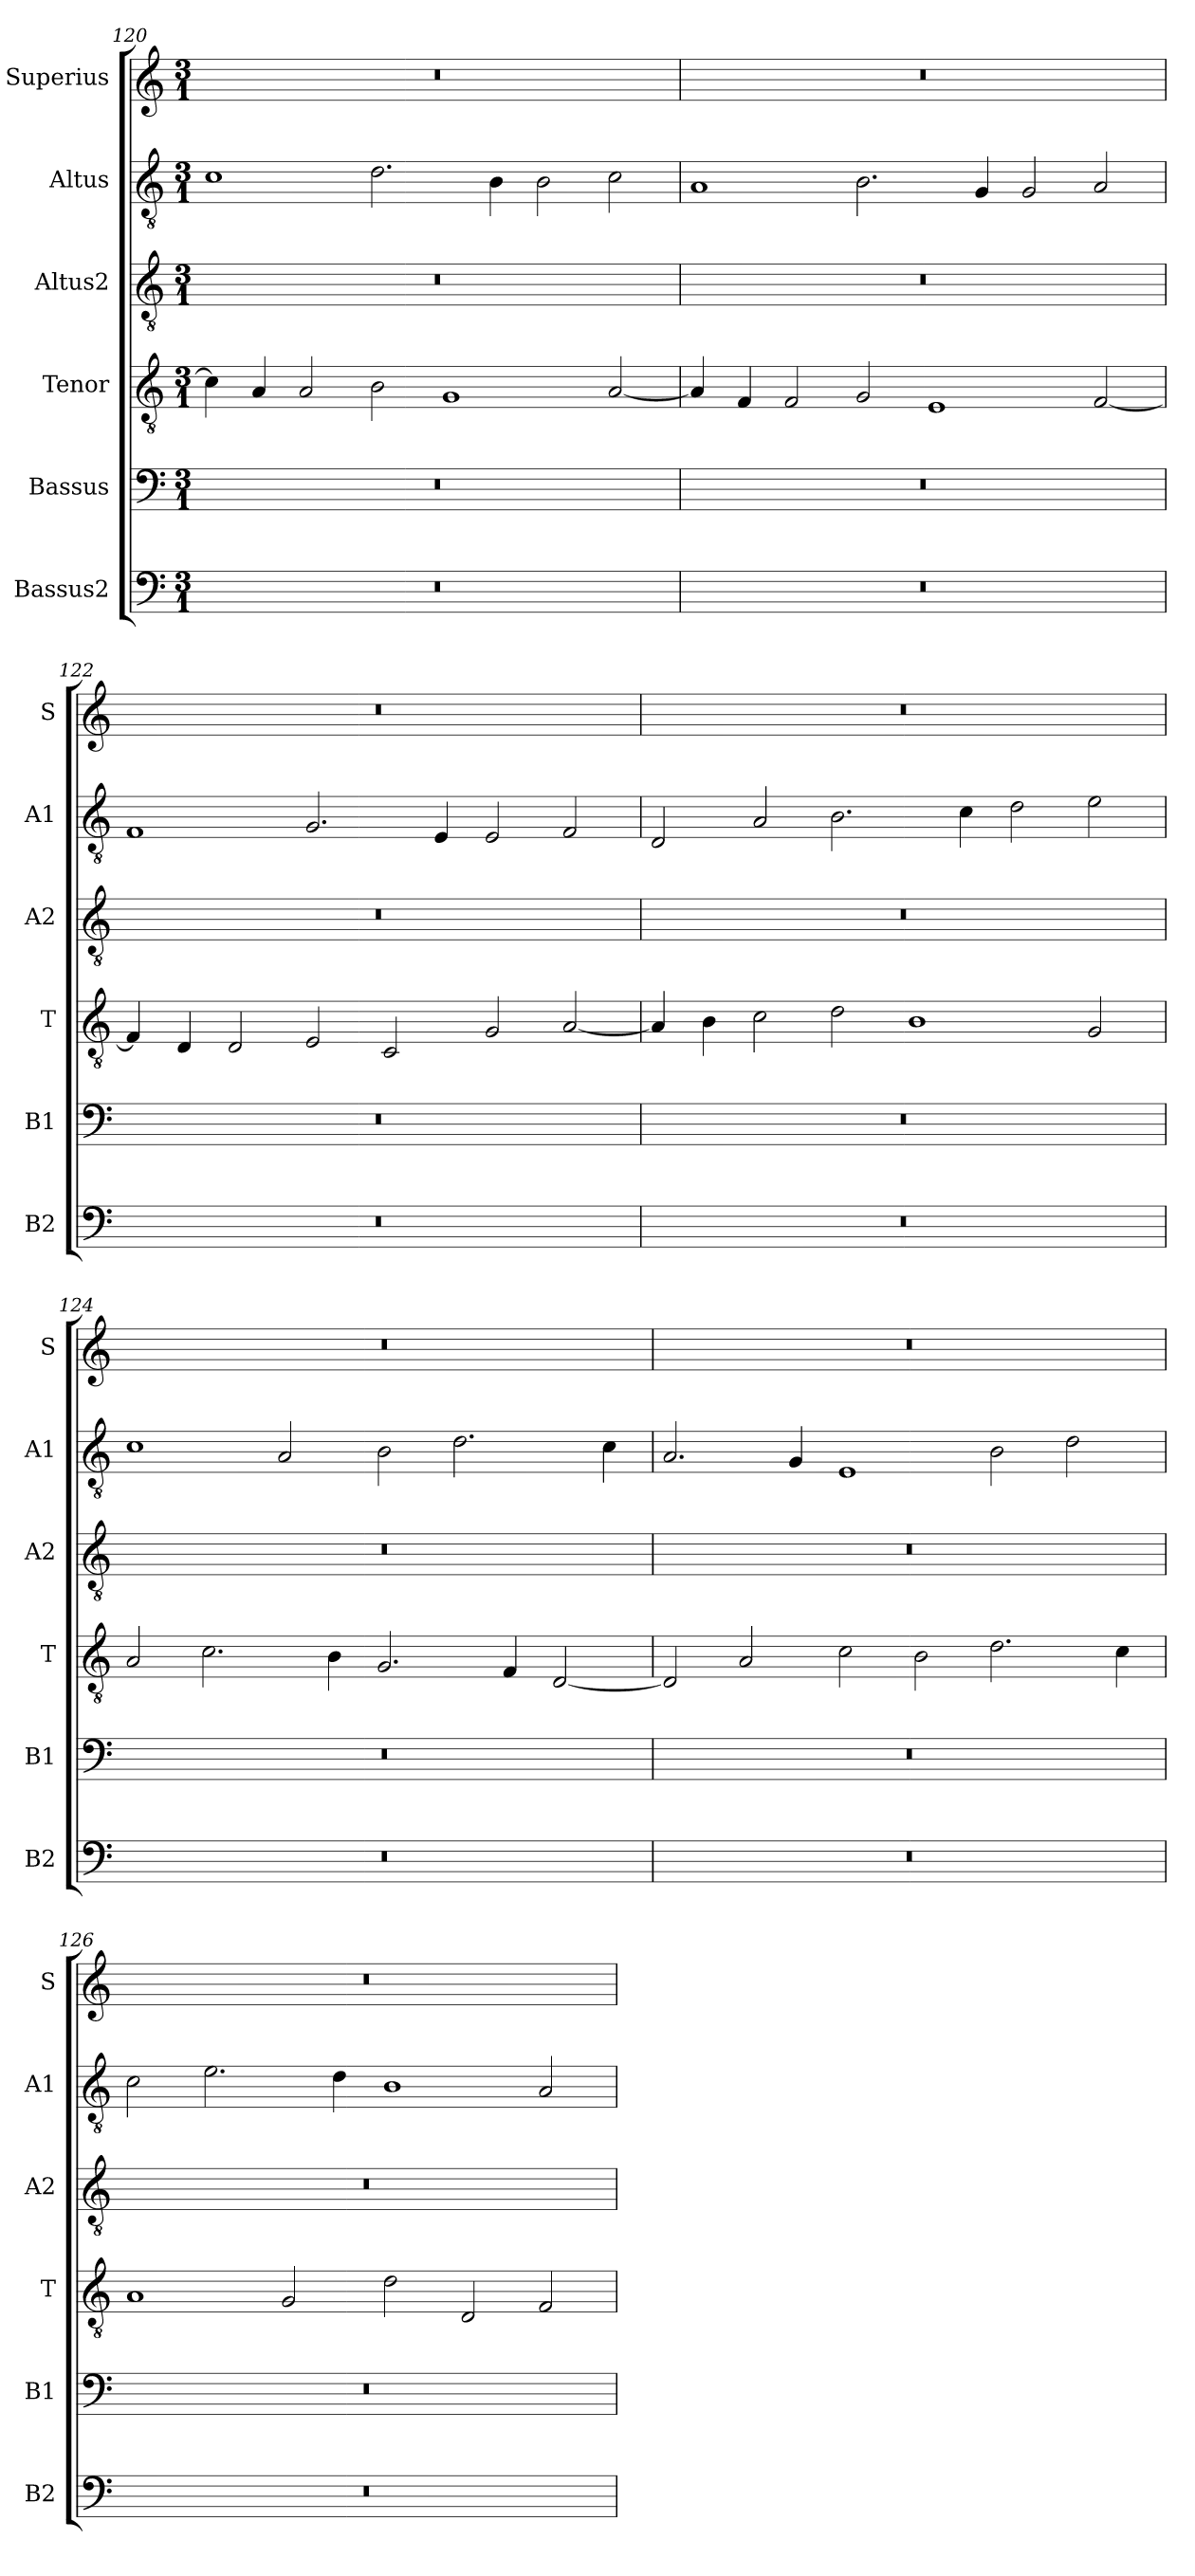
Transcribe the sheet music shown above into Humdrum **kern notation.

**kern	**kern	**kern	**kern	**kern	**kern
*part6	*part5	*part4	*part3	*part2	*part1
*staff6	*staff5	*staff4	*staff3	*staff2	*staff1
*I"Bassus2	*I"Bassus	*I"Tenor	*I"Altus2	*I"Altus	*I"Superius
*I'B2	*I'B1	*I'T	*I'A2	*I'A1	*I'S
*clefF4	*clefF4	*clefGv2	*clefGv2	*clefGv2	*clefG2
*k[]	*k[]	*k[]	*k[]	*k[]	*k[]
*M3/1	*M3/1	*M3/1	*M3/1	*M3/1	*M3/1
=120	=120	=120	=120	=120	=120
0.r	0.r	4c\]	0.r	1c	0.r
.	.	4A/	.	.	.
.	.	2A/	.	.	.
.	.	2B\	.	2.d\	.
.	.	1G	.	.	.
.	.	.	.	4B\	.
.	.	.	.	2B\	.
.	.	[2A/	.	2c\	.
=121	=121	=121	=121	=121	=121
0.r	0.r	4A/]	0.r	1A	0.r
.	.	4F/	.	.	.
.	.	2F/	.	.	.
.	.	2G/	.	2.B\	.
.	.	1E	.	.	.
.	.	.	.	4G/	.
.	.	.	.	2G/	.
.	.	[2F/	.	2A/	.
=122	=122	=122	=122	=122	=122
0.r	0.r	4F/]	0.r	1F	0.r
.	.	4D/	.	.	.
.	.	2D/	.	.	.
.	.	2E/	.	2.G/	.
.	.	2C/	.	.	.
.	.	.	.	4E/	.
.	.	2G/	.	2E/	.
.	.	[2A/	.	2F/	.
=123	=123	=123	=123	=123	=123
0.r	0.r	4A/]	0.r	2D/	0.r
.	.	4B\	.	.	.
.	.	2c\	.	2A/	.
.	.	2d\	.	2.B\	.
.	.	1B	.	.	.
.	.	.	.	4c\	.
.	.	.	.	2d\	.
.	.	2G/	.	2e\	.
=124	=124	=124	=124	=124	=124
0.r	0.r	2A/	0.r	1c	0.r
.	.	2.c\	.	.	.
.	.	.	.	2A/	.
.	.	4B\	.	.	.
.	.	2.G/	.	2B\	.
.	.	.	.	2.d\	.
.	.	4F/	.	.	.
.	.	[2D/	.	.	.
.	.	.	.	4c\	.
=125	=125	=125	=125	=125	=125
0.r	0.r	2D/]	0.r	2.A/	0.r
.	.	2A/	.	.	.
.	.	.	.	4G/	.
.	.	2c\	.	1E	.
.	.	2B\	.	.	.
.	.	2.d\	.	2B\	.
.	.	.	.	2d\	.
.	.	4c\	.	.	.
=126	=126	=126	=126	=126	=126
0.r	0.r	1A	0.r	2c\	0.r
.	.	.	.	2.e\	.
.	.	2G/	.	.	.
.	.	.	.	4d\	.
.	.	2d\	.	1B	.
.	.	2D/	.	.	.
.	.	2F/	.	2A/	.
=	=	=	=	=	=
*-	*-	*-	*-	*-	*-
